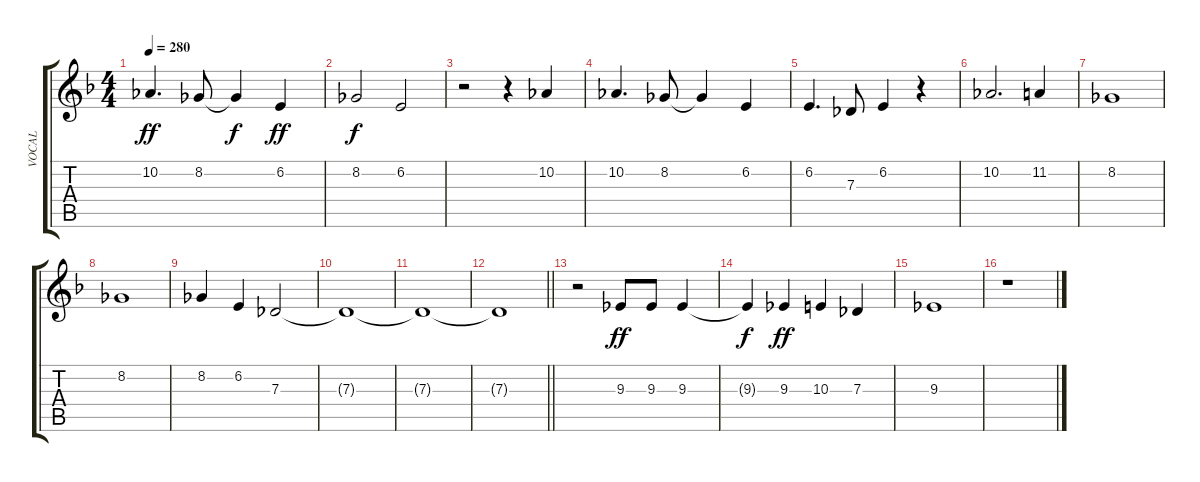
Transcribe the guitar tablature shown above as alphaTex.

\track ("VOCAL" "VOCAL") {instrument lead6voice bank 1}
\staff {score tabs}
\tuning (Eb4 Bb3 Gb3 Db3 Ab2 Eb2) {hide}
\ts (4 4)
\tempo 280
\clef g2
\ks dminor
10.2.4{d dy ff} 8.2.8 8.2{t}.4{dy f} 6.2.4{dy ff} |
8.2.2{dy f} 6.2.2 |
r.2 r.4 10.2.4 |
10.2.4{d} 8.2.8 8.2{t}.4 6.2.4 |
6.2.4{d} 7.3.8 6.2.4 r.4 |
10.2.2{d} 11.2.4 |
8.2.1 |
8.2.1 |
8.2.4 6.2.4 7.3.2 |
7.3{t}.1 |
7.3{t}.1 |
\barLineRight lightlight
7.3{t}.1 |
r.2 9.3.8{dy ff} 9.3.8 9.3.4 |
9.3{t}.4{dy f} 9.3.4{dy ff} 10.3.4 7.3.4 |
9.3.1 |
r.1
